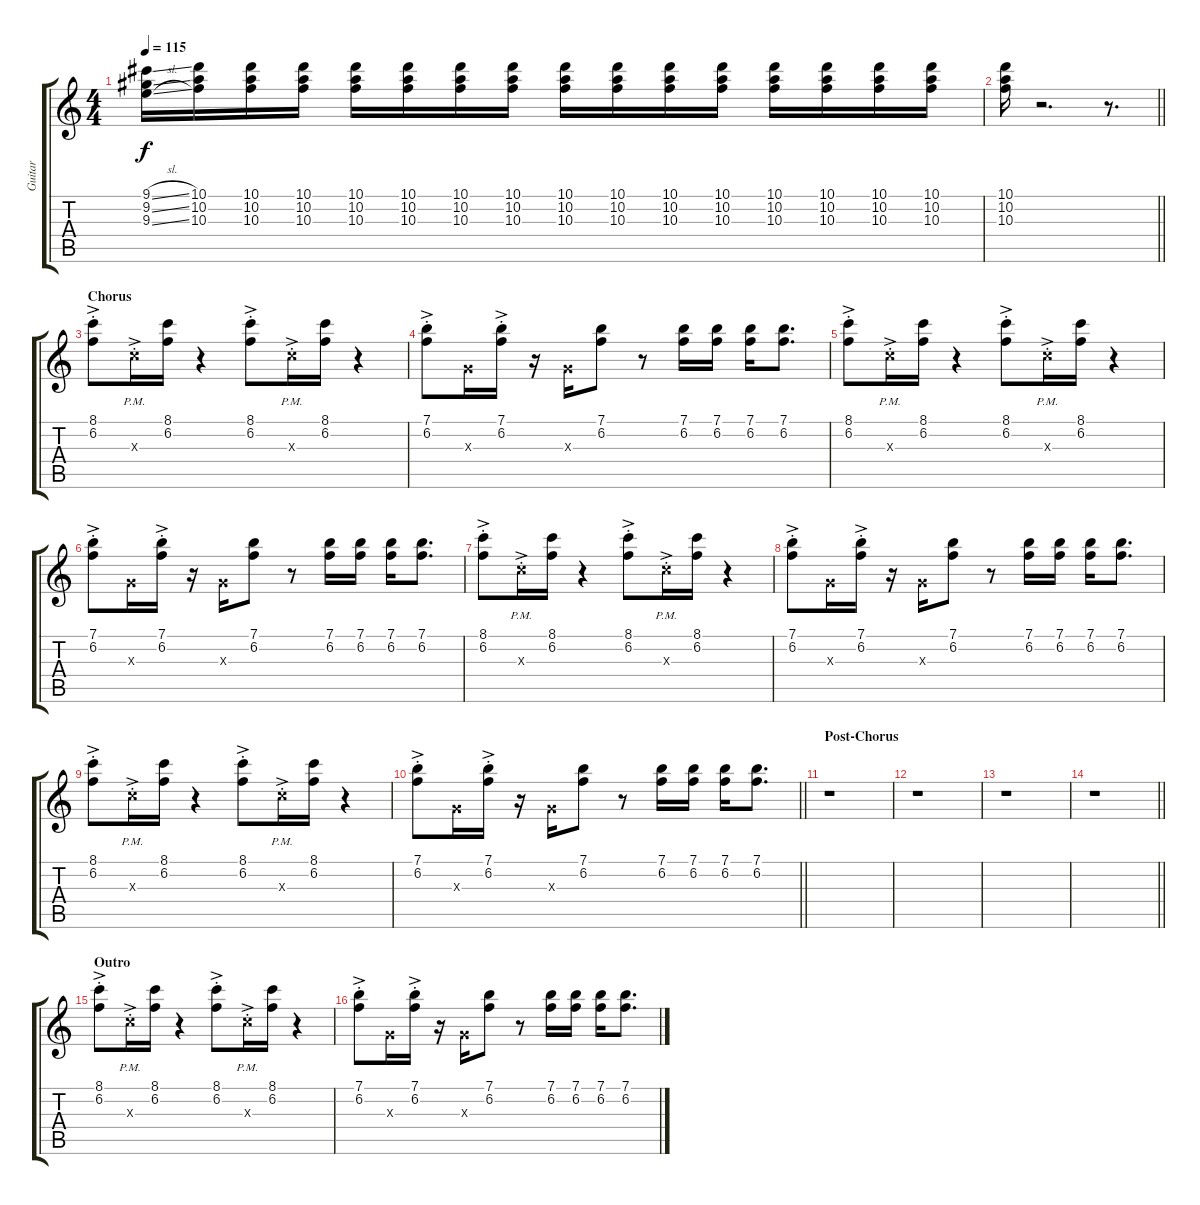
\track ("Guitar " "Guitar ") {instrument electricguitarclean}
\staff {score tabs}
\tuning (E4 B3 G3 D3 A2 E2) {hide}
\ts (4 4)
\tempo 115
\clef g2
\ks c
(9.1{sl} 9.2{sl} 9.3{sl}).16{dy f} (10.1 10.2 10.3).16 (10.1 10.2 10.3).16 (10.1 10.2 10.3).16 (10.1 10.2 10.3).16 (10.1 10.2 10.3).16 (10.1 10.2 10.3).16 (10.1 10.2 10.3).16 (10.1 10.2 10.3).16 (10.1 10.2 10.3).16 (10.1 10.2 10.3).16 (10.1 10.2 10.3).16 (10.1 10.2 10.3).16 (10.1 10.2 10.3).16 (10.1 10.2 10.3).16 (10.1 10.2 10.3).16 |
\barLineRight lightlight
(10.1 10.2 10.3).16 r.2{d} r.8{d} |
\section ("" "Chorus")
(8.1{ac st} 6.2{ac st}).8 5.3{ac pm st x}.16 (8.1 6.2).16 r.4 (8.1{ac st} 6.2{ac st}).8 5.3{ac pm st x}.16 (8.1 6.2).16 r.4 |
(7.1{ac st} 6.2{ac st}).8 0.3{x}.16 (7.1{ac st} 6.2{ac st}).16 r.16 0.3{x}.16 (7.1 6.2).8 r.8 (7.1 6.2).16 (7.1 6.2).16 (7.1 6.2).16 (7.1 6.2).8{d} |
(8.1{ac st} 6.2{ac st}).8 5.3{ac pm st x}.16 (8.1 6.2).16 r.4 (8.1{ac st} 6.2{ac st}).8 5.3{ac pm st x}.16 (8.1 6.2).16 r.4 |
(7.1{ac st} 6.2{ac st}).8 0.3{x}.16 (7.1{ac st} 6.2{ac st}).16 r.16 0.3{x}.16 (7.1 6.2).8 r.8 (7.1 6.2).16 (7.1 6.2).16 (7.1 6.2).16 (7.1 6.2).8{d} |
(8.1{ac st} 6.2{ac st}).8 5.3{ac pm st x}.16 (8.1 6.2).16 r.4 (8.1{ac st} 6.2{ac st}).8 5.3{ac pm st x}.16 (8.1 6.2).16 r.4 |
(7.1{ac st} 6.2{ac st}).8 0.3{x}.16 (7.1{ac st} 6.2{ac st}).16 r.16 0.3{x}.16 (7.1 6.2).8 r.8 (7.1 6.2).16 (7.1 6.2).16 (7.1 6.2).16 (7.1 6.2).8{d} |
(8.1{ac st} 6.2{ac st}).8 5.3{ac pm st x}.16 (8.1 6.2).16 r.4 (8.1{ac st} 6.2{ac st}).8 5.3{ac pm st x}.16 (8.1 6.2).16 r.4 |
\barLineRight lightlight
(7.1{ac st} 6.2{ac st}).8 0.3{x}.16 (7.1{ac st} 6.2{ac st}).16 r.16 0.3{x}.16 (7.1 6.2).8 r.8 (7.1 6.2).16 (7.1 6.2).16 (7.1 6.2).16 (7.1 6.2).8{d} |
\section ("" "Post-Chorus")
r.1 |
r.1 |
r.1 |
\barLineRight lightlight
r.1 |
\section ("" "Outro")
(8.1{ac st} 6.2{ac st}).8 5.3{ac pm st x}.16 (8.1 6.2).16 r.4 (8.1{ac st} 6.2{ac st}).8 5.3{ac pm st x}.16 (8.1 6.2).16 r.4 |
(7.1{ac st} 6.2{ac st}).8 0.3{x}.16 (7.1{ac st} 6.2{ac st}).16 r.16 0.3{x}.16 (7.1 6.2).8 r.8 (7.1 6.2).16 (7.1 6.2).16 (7.1 6.2).16 (7.1 6.2).8{d}
